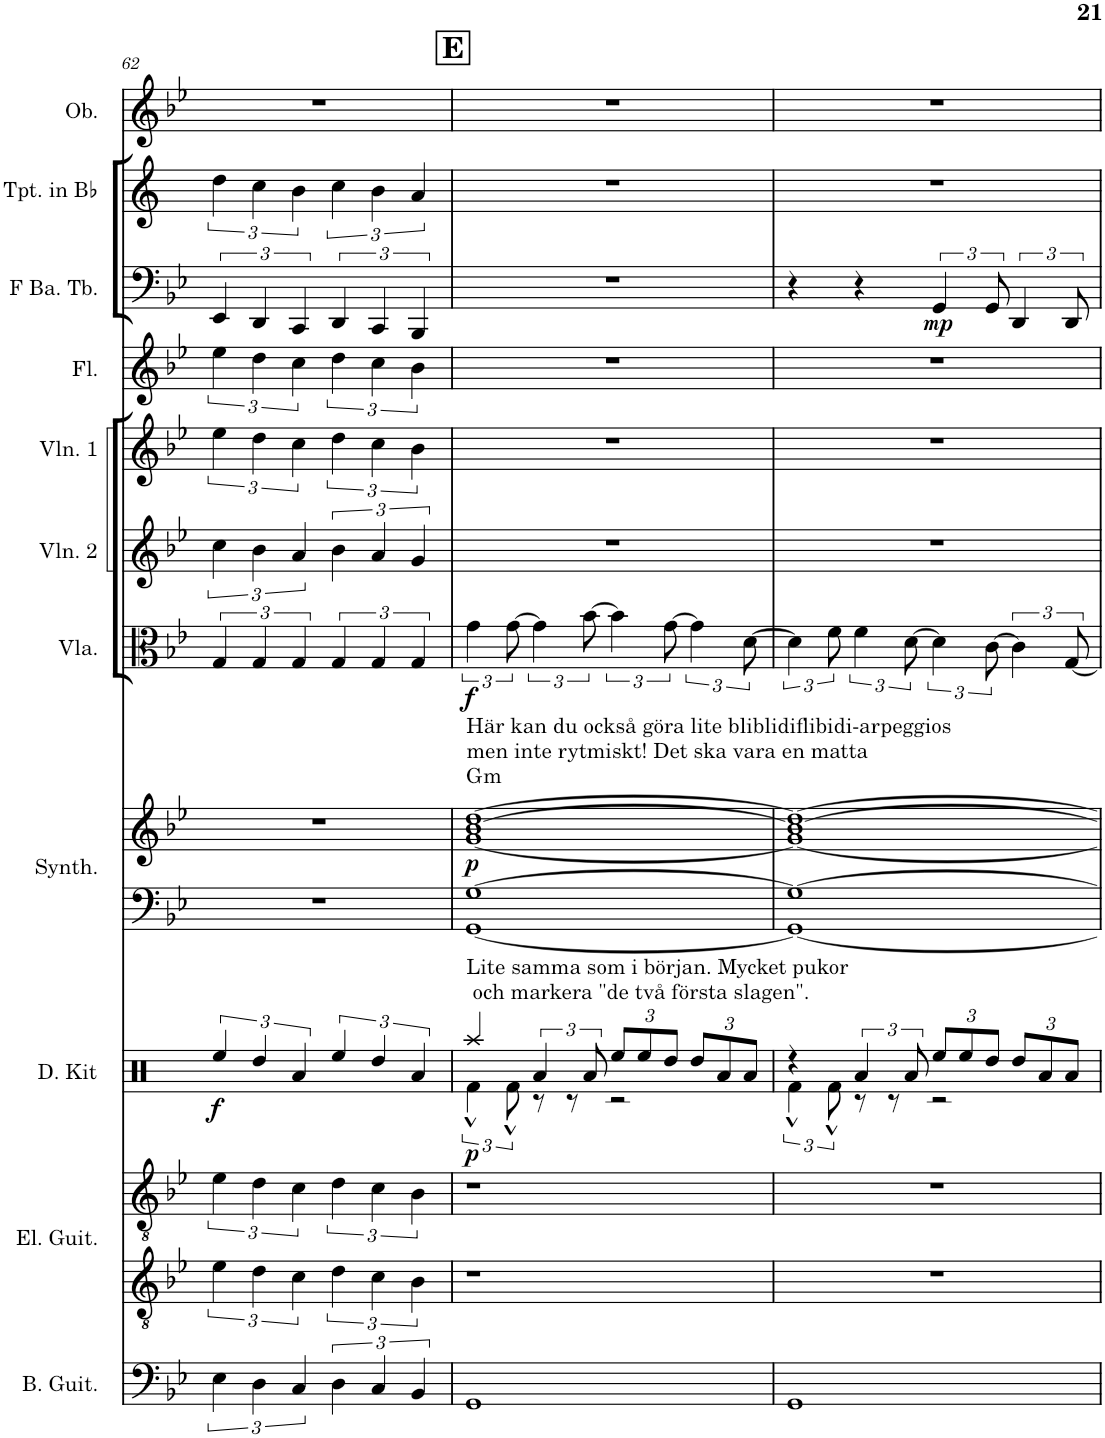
**kern	**kern	**kern	**kern	**dynam	**kern	**kern	**dynam	**harte	**kern	**dynam	**kern	**kern	**kern	**kern	**dynam	**kern	**kern
*part11	*part10	*part10	*part9	*part9	*part8	*part8	*part8	*part8	*part7	*part7	*part6	*part5	*part4	*part3	*part3	*part2	*part1
*staff13	*staff12	*staff11	*staff10	*staff10	*staff9	*staff8	*staff8/9	*	*staff7	*staff7	*staff6	*staff5	*staff4	*staff3	*staff3	*staff2	*staff1
*I"Bass Guitar	*I"Electric Guitar	*	*I"Drum Kit	*	*I"Choir Synthesizer	*	*	*	*I"Viola	*	*I"Violin 2	*I"Violin 1	*I"Flute	*I"F Bass Tuba	*	*I"Trumpet in Bb	*I"Oboe
*I'B. Guit.	*I'El. Guit.	*	*I'D. Kit	*	*I'Synth.	*	*	*	*I'Vla.	*	*I'Vln. 2	*I'Vln. 1	*I'Fl.	*I'F Ba. Tb.	*	*I'Tpt. in Bb	*I'Ob.
!!LO:PB:g=z
*clefF4	*clefGv2	*clefGv2	*clefX	*	*clefF4	*clefG2	*	*	*clefC3	*	*clefG2	*clefG2	*clefG2	*clefF4	*	*clefG2	*clefG2
*Trd7c12	*	*	*	*	*	*	*	*	*	*	*	*	*	*	*	*Trd1c2	*
*k[b-e-]	*k[b-e-]	*k[b-e-]	*k[]	*	*k[b-e-]	*k[b-e-]	*	*	*k[b-e-]	*	*k[b-e-]	*k[b-e-]	*k[b-e-]	*k[b-e-]	*	*k[]	*k[b-e-]
*M4/4	*M4/4	*M4/4	*M4/4	*	*M4/4	*M4/4	*	*	*M4/4	*	*M4/4	*M4/4	*M4/4	*M4/4	*	*M4/4	*M4/4
=62	=62	=62	=62	=62	=62	=62	=62	=62	=62	=62	=62	=62	=62	=62	=62	=62	=62
!	!	!	!	!LO:DY:b	!	!	!	!	!	!	!	!	!	!	!	!	!
6E-\	6e-\	6e-\	6Ree/	f	1r	1r	.	.	6G/	.	6cc\	6ee-\	6ee-\	6EE-/	.	6dd\	1r
6D\	6d\	6d\	6Rdd/	.	.	.	.	.	6G/	.	6b-\	6dd\	6dd\	6DD/	.	6cc\	.
6C/	6c\	6c\	6Ra/	.	.	.	.	.	6G/	.	6a/	6cc\	6cc\	6CC/	.	6b\	.
6D\	6d\	6d\	6Ree/	.	.	.	.	.	6G/	.	6b-\	6dd\	6dd\	6DD/	.	6cc\	.
6C/	6c\	6c\	6Rdd/	.	.	.	.	.	6G/	.	6a/	6cc\	6cc\	6CC/	.	6b\	.
6BB-/	6B-\	6B-\	6Ra/	.	.	.	.	.	6G/	.	6g/	6b-\	6b-\	6BBB-/	.	6a/	.
!!LO:REH:place=s1:a:B:cj:fs=14:t=E
=63	=63	=63	=63	=63	=63	=63	=63	=63	=63	=63	=63	=63	=63	=63	=63	=63	=63
*	*	*	*^	*	*	*	*	*	*	*	*	*	*	*	*	*	*
!	!	!	!	!	!	!	!LO:TX:a:t=Här kan du också göra lite bliblidiflibidi-arpeggios	!	!	!	!	!	!	!	!	!	!	!
!	!	!	!	!	!	!	!LO:TX:a:t=men inte rytmiskt! Det ska vara en matta	!	!	!	!	!	!	!	!	!	!	!
!	!	!	!LO:TX:a:t=Lite samma som i början. Mycket pukor	!	!	!	!	!	!	!	!	!	!	!	!	!	!	!
!	!	!	!LO:TX:a:t=och markera "de två första slagen".	!	!	!	!	!	!	!	!	!	!	!	!	!	!	!
!	!	!	!	!	!LO:DY:b	!	!	!LO:DY:b	!LO:H:kt=m	!	!LO:DY:b	!	!	!	!	!	!	!
1GG	1r	1r	4Raa/	6Rf^^\	p	[1GG [1G	[1g [1b- [1dd	p	G:min	6g\	f	1r	1r	1r	1r	.	1r	1r
.	.	.	.	12Rf^^\	.	.	.	.	.	[4g\	.	.	.	.	.	.	.	.
.	.	.	6Ra/	8r	.	.	.	.	.	.	.	.	.	.	.	.	.	.
.	.	.	.	8r	.	.	.	.	.	.	.	.	.	.	.	.	.	.
.	.	.	12Ra/	.	.	.	.	.	.	[4b-\	.	.	.	.	.	.	.	.
*	*	*	*Xbrackettup	*	*	*	*	*	*	*	*	*	*	*	*	*	*	*
.	.	.	12Ree/L	2r	.	.	.	.	.	.	.	.	.	.	.	.	.	.
.	.	.	12Ree/	.	.	.	.	.	.	.	.	.	.	.	.	.	.	.
.	.	.	12Rdd/J	.	.	.	.	.	.	[4g\	.	.	.	.	.	.	.	.
.	.	.	12Rdd/L	.	.	.	.	.	.	.	.	.	.	.	.	.	.	.
.	.	.	12Ra/	.	.	.	.	.	.	.	.	.	.	.	.	.	.	.
.	.	.	12Ra/J	.	.	.	.	.	.	[12d\	.	.	.	.	.	.	.	.
=64	=64	=64	=64	=64	=64	=64	=64	=64	=64	=64	=64	=64	=64	=64	=64	=64	=64	=64
*	*	*	*	*brackettup	*	*	*	*	*	*	*	*	*	*	*	*	*	*
1GG	1r	1r	4r	6Rf^^\	.	1GG_ 1G_	1g_ 1b-_ 1dd_	.	.	6d\]	.	1r	1r	1r	4r	.	1r	1r
.	.	.	.	12Rf^^\	.	.	.	.	.	12f\	.	.	.	.	.	.	.	.
.	.	.	6Ra/	8r	.	.	.	.	.	6f\	.	.	.	.	4r	.	.	.
.	.	.	.	8r	.	.	.	.	.	.	.	.	.	.	.	.	.	.
.	.	.	12Ra/	.	.	.	.	.	.	[4d\	.	.	.	.	.	.	.	.
*	*	*	*Xbrackettup	*	*	*	*	*	*	*	*	*	*	*	*	*	*	*
!	!	!	!	!	!	!	!	!	!	!	!	!	!	!	!	!LO:DY:b	!	!
.	.	.	12Ree/L	2r	.	.	.	.	.	.	.	.	.	.	6GG/	mp	.	.
.	.	.	12Ree/	.	.	.	.	.	.	.	.	.	.	.	.	.	.	.
.	.	.	12Rdd/J	.	.	.	.	.	.	[4c\	.	.	.	.	12GG/	.	.	.
.	.	.	12Rdd/L	.	.	.	.	.	.	.	.	.	.	.	6DD/	.	.	.
.	.	.	12Ra/	.	.	.	.	.	.	.	.	.	.	.	.	.	.	.
.	.	.	12Ra/J	.	.	.	.	.	.	[12G/	.	.	.	.	12DD/	.	.	.
*	*	*	*v	*v	*	*	*	*	*	*	*	*	*	*	*	*	*	*
=	=	=	=	=	=	=	=	=	=	=	=	=	=	=	=	=	=
*-	*-	*-	*-	*-	*-	*-	*-	*-	*-	*-	*-	*-	*-	*-	*-	*-	*-
